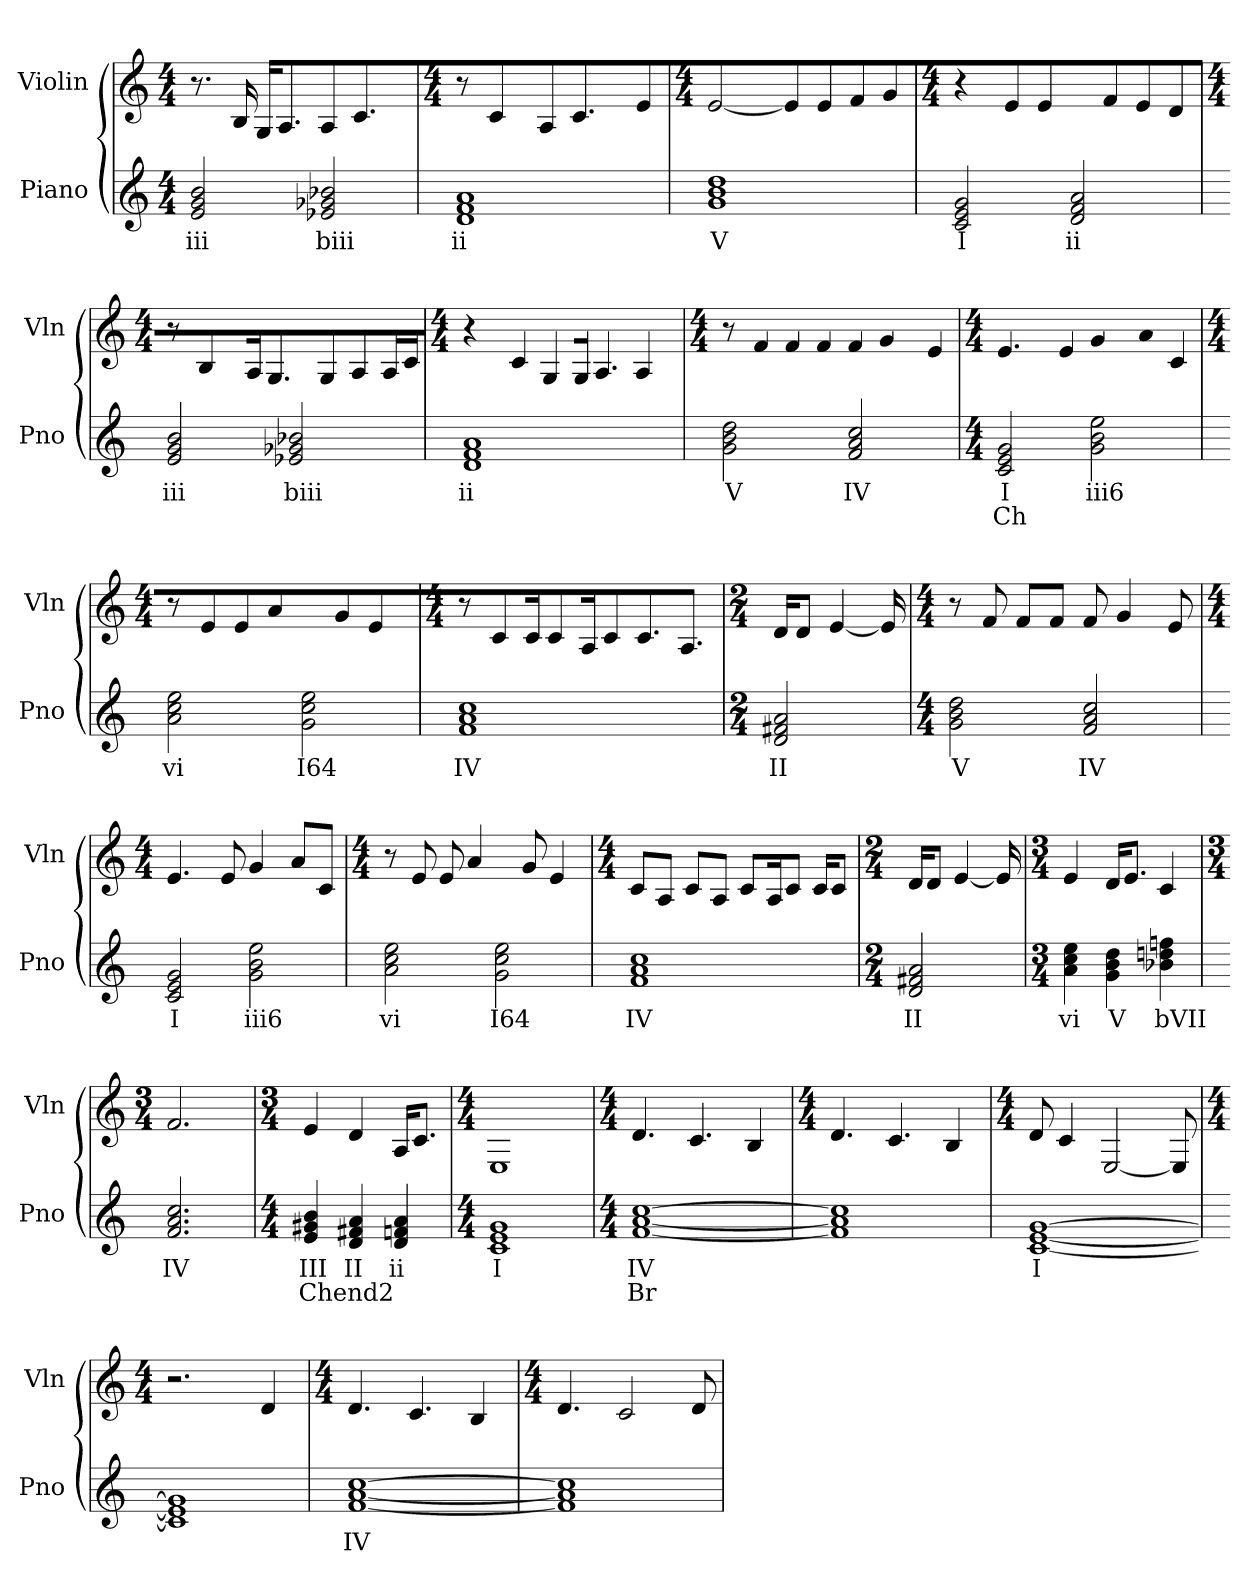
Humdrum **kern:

**kern	**text	**text	**kern
*part2	*part2	*part2	*part1
*staff2	*staff2	*staff2	*staff1
*I"Piano	*	*	*I"Violin
*I'Pno	*	*	*I'Vln
*k[]	*	*	*
*C:	*	*	*
*M4/4	*	*	*M4/4
=	=	=	=
2e 2g 2b	iii	.	8.r
.	.	.	16B
.	.	.	16GLL
.	.	.	8.AJ
2e-X 2g-X 2b-X	biii	.	8A
.	.	.	4.c
=	=	=	=
*k[]	*	*	*
*C:	*	*	*
*	*	*	*M4/4
1d 1f 1a	ii	.	8r
.	.	.	4c
.	.	.	8A
.	.	.	4.c
.	.	.	8e
=	=	=	=
*k[]	*	*	*
*C:	*	*	*
*	*	*	*M4/4
1g 1b 1dd	V	.	[2e
.	.	.	8e]
.	.	.	8e
.	.	.	8fL
.	.	.	8gJ
=	=	=	=
*k[]	*	*	*
*C:	*	*	*
*	*	*	*M4/4
2c 2e 2g	I	.	4r
.	.	.	8e
.	.	.	4e
2d 2f 2a	ii	.	.
.	.	.	8f
.	.	.	8eL
.	.	.	8dJ
=	=	=	=
*k[]	*	*	*
*C:	*	*	*
*	*	*	*M4/4
2e 2g 2b	iii	.	8r
.	.	.	4B
.	.	.	16AKL
.	.	.	8.GJ
2e-X 2g-X 2b-X	biii	.	.
.	.	.	8GL
.	.	.	8A
.	.	.	16AL
.	.	.	16cJJ
=	=	=	=
*k[]	*	*	*
*C:	*	*	*
*	*	*	*M4/4
1d 1f 1a	ii	.	4r
.	.	.	8cL
.	.	.	8GJ
.	.	.	16GKL
.	.	.	8.AJ
.	.	.	4A
=	=	=	=
*k[]	*	*	*
*C:	*	*	*
*	*	*	*M4/4
2g 2b 2dd	V	.	8r
.	.	.	8f
.	.	.	8fL
.	.	.	8fJ
2f 2a 2cc	IV	.	8f
.	.	.	4g
.	.	.	8e
=	=	=	=
*k[]	*	*	*
*C:	*	*	*
*M4/4	*	*	*M4/4
2c 2e 2g	I	Ch	4.e
.	.	.	8e
2g 2b 2ee	iii6	.	4g
.	.	.	8aL
.	.	.	8cJ
=	=	=	=
*k[]	*	*	*
*C:	*	*	*
*	*	*	*M4/4
2a 2cc 2ee	vi	.	8r
.	.	.	8e
.	.	.	8e
.	.	.	4a
2g 2cc 2ee	I64	.	.
.	.	.	8g
.	.	.	4e
=	=	=	=
*k[]	*	*	*
*C:	*	*	*
*	*	*	*M4/4
1f 1a 1cc	IV	.	8r
.	.	.	8c
.	.	.	16cKL
.	.	.	8c
.	.	.	16AJk
.	.	.	8cL
.	.	.	8.cJ
.	.	.	8.AJ
=	=	=	=
*k[]	*	*	*
*C:	*	*	*
*M2/4	*	*	*M2/4
2d 2f#X 2a	II	.	16dKL
.	.	.	8dJ
.	.	.	[4e
.	.	.	16e]
=	=	=	=
*k[]	*	*	*
*C:	*	*	*
*M4/4	*	*	*M4/4
2g 2b 2dd	V	.	8r
.	.	.	8f
.	.	.	8fL
.	.	.	8fJ
2f 2a 2cc	IV	.	8f
.	.	.	4g
.	.	.	8e
=	=	=	=
*k[]	*	*	*
*C:	*	*	*
*	*	*	*M4/4
2c 2e 2g	I	.	4.e
.	.	.	8e
2g 2b 2ee	iii6	.	4g
.	.	.	8aL
.	.	.	8cJ
=	=	=	=
*k[]	*	*	*
*C:	*	*	*
*	*	*	*M4/4
2a 2cc 2ee	vi	.	8r
.	.	.	8e
.	.	.	8e
.	.	.	4a
2g 2cc 2ee	I64	.	.
.	.	.	8g
.	.	.	4e
=	=	=	=
*k[]	*	*	*
*C:	*	*	*
*	*	*	*M4/4
1f 1a 1cc	IV	.	8cL
.	.	.	8AJ
.	.	.	8cL
.	.	.	8AJ
.	.	.	8cL
.	.	.	16AK
.	.	.	8cJ
.	.	.	16cKL
.	.	.	8cJ
=	=	=	=
*k[]	*	*	*
*C:	*	*	*
*M2/4	*	*	*M2/4
2d 2f#X 2a	II	.	16dKL
.	.	.	8dJ
.	.	.	[4e
.	.	.	16e]
=	=	=	=
*k[]	*	*	*
*C:	*	*	*
*M3/4	*	*	*M3/4
4a 4cc 4ee	vi	.	4e
4g 4b 4dd	V	.	16dKL
.	.	.	8.eJ
4b-X 4ddn 4ffn	bVII	.	4c
=	=	=	=
*k[]	*	*	*
*C:	*	*	*
*	*	*	*M3/4
2.f 2.a 2.cc	IV	.	2.f
=	=	=	=
*k[]	*	*	*
*C:	*	*	*
*M4/4	*	*	*M3/4
4e 4g#X 4b	III	Chend2	4e
4d 4f#X 4a	II	.	4d
4d 4fn 4a	ii	.	16AKL
.	.	.	8.cJ
=	=	=	=
*k[]	*	*	*
*C:	*	*	*
*M4/4	*	*	*M4/4
1c 1e 1g	I	.	1E
=	=	=	=
*k[]	*	*	*
*C:	*	*	*
*M4/4	*	*	*M4/4
[1f [1a [1cc	IV	Br	4.d
.	.	.	4.c
.	.	.	4B
=	=	=	=
*k[]	*	*	*
*C:	*	*	*
*	*	*	*M4/4
1f] 1a] 1cc]	.	.	4.d
.	.	.	4.c
.	.	.	4B
=	=	=	=
*k[]	*	*	*
*C:	*	*	*
*	*	*	*M4/4
[1c [1e [1g	I	.	8d
.	.	.	4c
.	.	.	[2E
.	.	.	8E]
=	=	=	=
*k[]	*	*	*
*C:	*	*	*
*	*	*	*M4/4
1c] 1e] 1g]	.	.	2.r
.	.	.	4d
=	=	=	=
*k[]	*	*	*
*C:	*	*	*
*	*	*	*M4/4
[1f [1a [1cc	IV	.	4.d
.	.	.	4.c
.	.	.	4B
=	=	=	=
*k[]	*	*	*
*C:	*	*	*
*	*	*	*M4/4
1f] 1a] 1cc]	.	.	4.d
.	.	.	2c
.	.	.	8d
=	=	=	=
*-	*-	*-	*-
